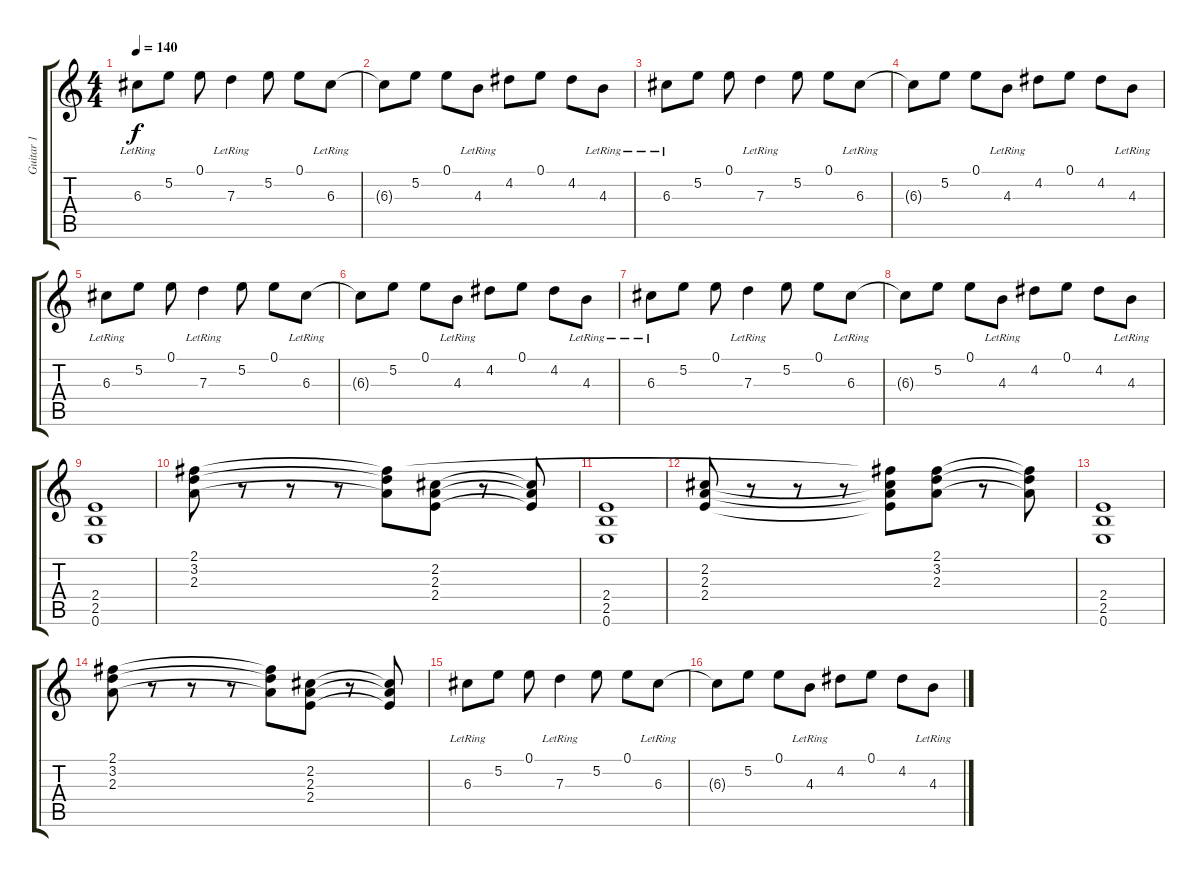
\track ("Guitar 1" "Guitar 1") {instrument electricguitarclean}
\staff {score tabs}
\tuning (E4 B3 G3 D3 A2 E2) {hide}
\ts (4 4)
\tempo 140
\clef g2
\ks c
6.3{lr}.8{dy f} 5.2.8 0.1.8 7.3{lr}.4 5.2.8 0.1.8 6.3{lr}.8 |
6.3{t}.8 5.2.8 0.1.8 4.3{lr}.8 4.2.8 0.1.8 4.2.8 4.3{lr}.8 |
6.3{lr}.8 5.2.8 0.1.8 7.3{lr}.4 5.2.8 0.1.8 6.3{lr}.8 |
6.3{t}.8 5.2.8 0.1.8 4.3{lr}.8 4.2.8 0.1.8 4.2.8 4.3{lr}.8 |
6.3{lr}.8 5.2.8 0.1.8 7.3{lr}.4 5.2.8 0.1.8 6.3{lr}.8 |
6.3{t}.8 5.2.8 0.1.8 4.3{lr}.8 4.2.8 0.1.8 4.2.8 4.3{lr}.8 |
6.3{lr}.8 5.2.8 0.1.8 7.3{lr}.4 5.2.8 0.1.8 6.3{lr}.8 |
6.3{t}.8 5.2.8 0.1.8 4.3{lr}.8 4.2.8 0.1.8 4.2.8 4.3{lr}.8 |
(2.4 2.5 0.6).1 |
(2.1 3.2 2.3).8 r.8 r.8 r.8 (2.1{t} 3.2{t} 2.3{t}).8 (2.2 2.3 2.4).8 r.8 (2.2{t} 2.3{t} 2.4{t}).8 |
(2.4 2.5 0.6).1 |
(2.2 2.3 2.4).8 r.8 r.8 r.8 (2.1{t} 2.2{t} 2.3{t} 2.4{t}).8 (2.1 3.2 2.3).8 r.8 (2.1{t} 3.2{t} 2.3{t}).8 |
(2.4 2.5 0.6).1 |
(2.1 3.2 2.3).8 r.8 r.8 r.8 (2.1{t} 3.2{t} 2.3{t}).8 (2.2 2.3 2.4).8 r.8 (2.2{t} 2.3{t} 2.4{t}).8 |
6.3{lr}.8 5.2.8 0.1.8 7.3{lr}.4 5.2.8 0.1.8 6.3{lr}.8 |
6.3{t}.8 5.2.8 0.1.8 4.3{lr}.8 4.2.8 0.1.8 4.2.8 4.3{lr}.8
